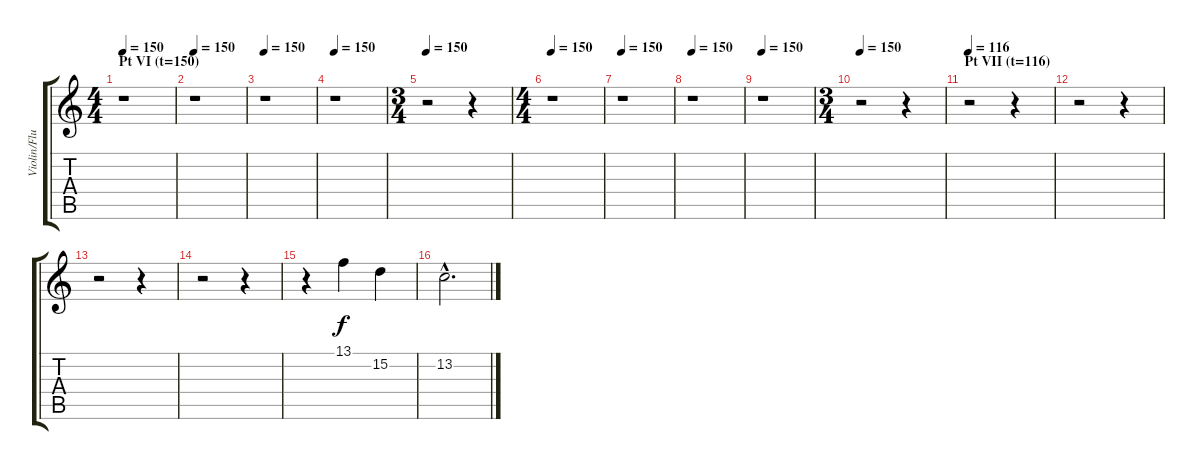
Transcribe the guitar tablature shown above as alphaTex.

\track ("Violin/Flute" "Violin/Flu") {instrument violin}
\staff {score tabs}
\tuning (E4 B3 G3 D3 A2 E2) {hide}
\ts (4 4)
\section ("" "Pt VI (t=150)")
\tempo 150
\clef g2
\ks c
r.1{dy f} |
\tempo 150
r.1 |
\tempo 150
r.1 |
\tempo 150
r.1 |
\ts (3 4)
\tempo 150
r.2 r.4 |
\ts (4 4)
\tempo 150
r.1 |
\tempo 150
r.1 |
\tempo 150
r.1 |
\tempo 150
r.1 |
\ts (3 4)
\tempo 150
r.2 r.4 |
\section ("" "Pt VII (t=116)")
\tempo 116
r.2 r.4 |
r.2 r.4 |
r.2 r.4 |
r.2 r.4 |
r.4{instrument flute} 13.1.4 15.2.4 |
13.2{hac}.2{d}
